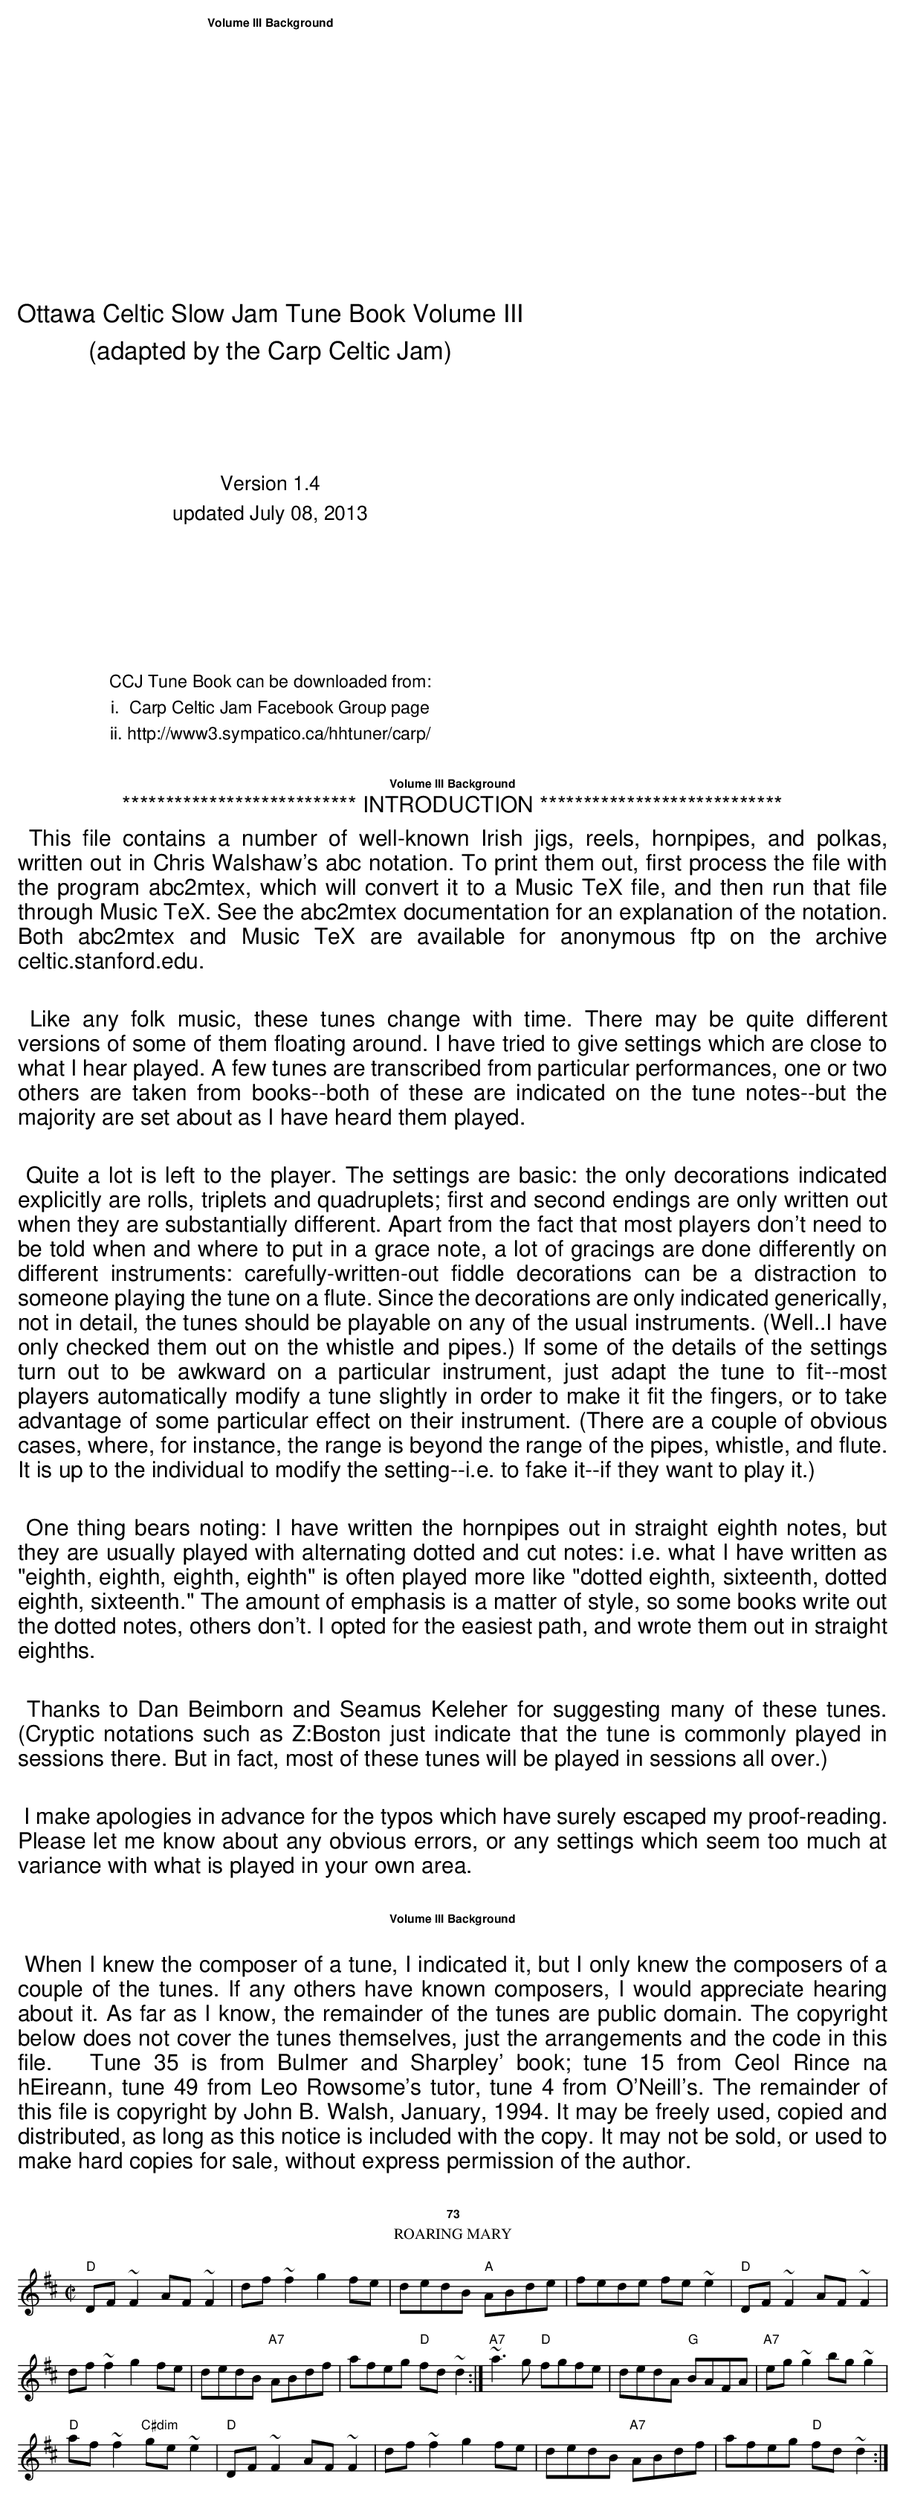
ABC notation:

X:1
T:Roaring Mary
E:7.5
M:C|
K:D
"D"DF~F2 AF~F2|df~f2g2fe|dedB "A"ABde|\
fede fe~e2|"D"DF~F2 AF~F2|
df~f2g2fe|dedB "A7"ABdf|afeg "D"fd~d2:|\
"A7"~a3g "D"fgfe|dedA "G"BAFA|"A7"eg~g2 bg~g2|
"D"af~f2 "C#dim"ge~e2|"D"DF~F2 AF~F2|df~f2 g2fe|\
dedB "A7"ABdf|afeg "D"fd~d2:|
